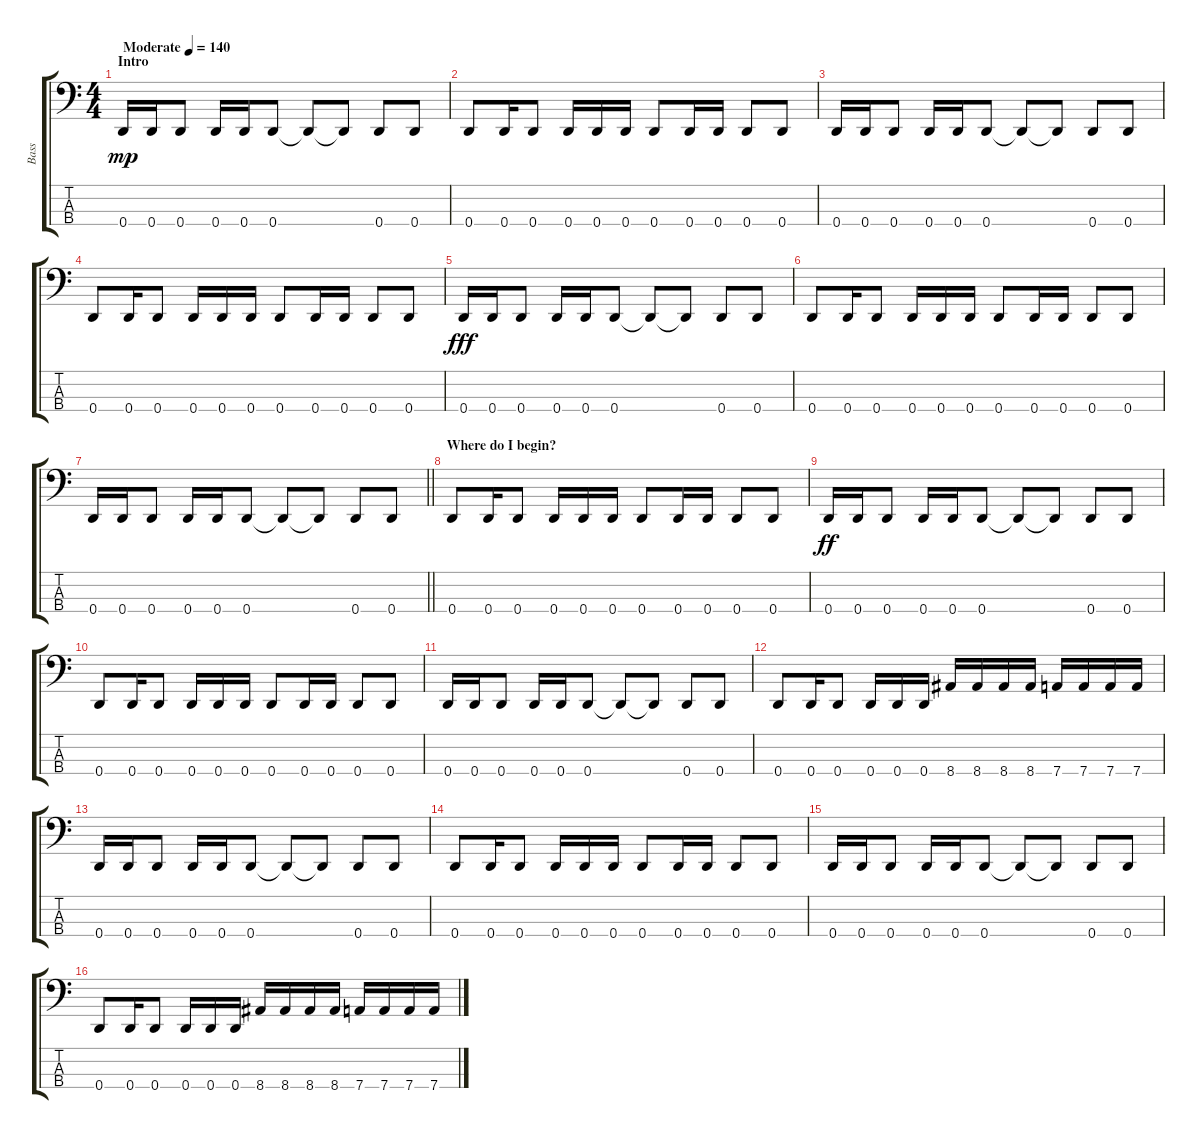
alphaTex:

\track ("Bass" "Bass") {instrument electricbassfinger}
\staff {score tabs}
\tuning (G2 D2 A1 D1) {hide}
\ts (4 4)
\section ("" "Intro")
\tempo (140 "Moderate")
\clef f4
\ks c
0.4.16{dy mp instrument synthbrass2} 0.4.16{instrument synthbrass2} 0.4.8 0.4.16 0.4.16 0.4.8 0.4{t}.8 0.4{t}.8 0.4.8 0.4.8 |
0.4.8 0.4.16 0.4.8 0.4.16 0.4.16 0.4.16 0.4.8 0.4.16 0.4.16 0.4.8 0.4.8 |
0.4.16{instrument synthbrass2} 0.4.16 0.4.8 0.4.16 0.4.16 0.4.8 0.4{t}.8 0.4{t}.8 0.4.8 0.4.8 |
0.4.8 0.4.16 0.4.8 0.4.16 0.4.16 0.4.16 0.4.8 0.4.16 0.4.16 0.4.8 0.4.8 |
0.4.16{dy fff instrument synthbrass2} 0.4.16{instrument synthbrass2} 0.4.8 0.4.16 0.4.16 0.4.8 0.4{t}.8 0.4{t}.8 0.4.8 0.4.8 |
0.4.8 0.4.16 0.4.8 0.4.16 0.4.16 0.4.16 0.4.8 0.4.16 0.4.16 0.4.8 0.4.8 |
\barLineRight lightlight
0.4.16{instrument synthbrass2} 0.4.16 0.4.8 0.4.16 0.4.16 0.4.8 0.4{t}.8 0.4{t}.8 0.4.8 0.4.8 |
\section ("" "Where do I begin?")
0.4.8 0.4.16 0.4.8 0.4.16 0.4.16 0.4.16 0.4.8 0.4.16 0.4.16 0.4.8 0.4.8 |
0.4.16{dy ff instrument electricbassfinger} 0.4.16{instrument electricbassfinger} 0.4.8 0.4.16 0.4.16 0.4.8 0.4{t}.8 0.4{t}.8 0.4.8 0.4.8 |
0.4.8 0.4.16 0.4.8 0.4.16 0.4.16 0.4.16 0.4.8 0.4.16 0.4.16 0.4.8 0.4.8 |
0.4.16 0.4.16 0.4.8 0.4.16 0.4.16 0.4.8 0.4{t}.8 0.4{t}.8 0.4.8 0.4.8 |
0.4.8 0.4.16 0.4.8 0.4.16 0.4.16 0.4.16 8.4.16 8.4.16 8.4.16 8.4.16 7.4.16 7.4.16 7.4.16 7.4.16 |
0.4.16 0.4.16 0.4.8 0.4.16 0.4.16 0.4.8 0.4{t}.8 0.4{t}.8 0.4.8 0.4.8 |
0.4.8 0.4.16 0.4.8 0.4.16 0.4.16 0.4.16 0.4.8 0.4.16 0.4.16 0.4.8 0.4.8 |
0.4.16 0.4.16 0.4.8 0.4.16 0.4.16 0.4.8 0.4{t}.8 0.4{t}.8 0.4.8 0.4.8 |
0.4.8 0.4.16 0.4.8 0.4.16 0.4.16 0.4.16 8.4.16 8.4.16 8.4.16 8.4.16 7.4.16 7.4.16 7.4.16 7.4.16
